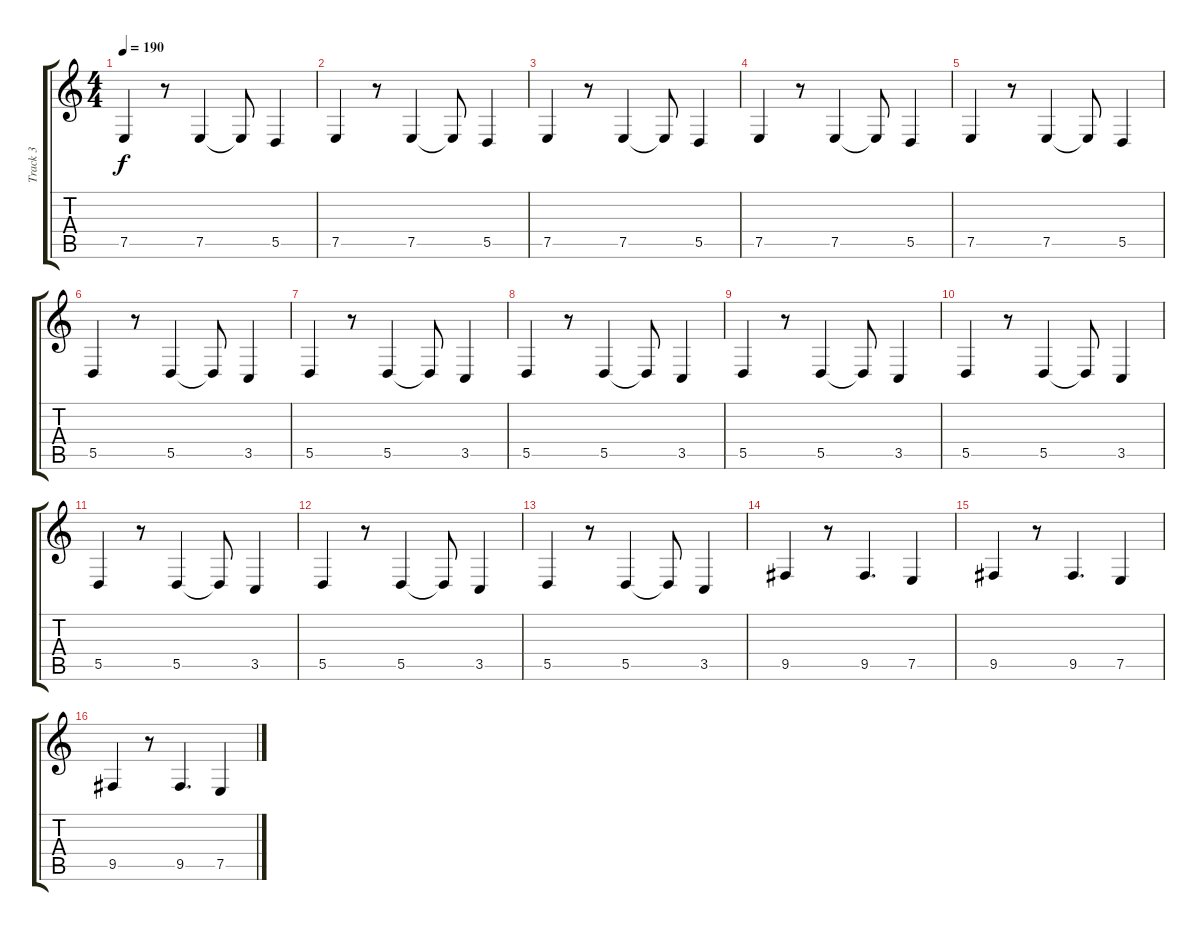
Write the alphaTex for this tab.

\track ("Track 3" "Track 3") {instrument choiraahs}
\staff {score tabs}
\tuning (E4 B3 G3 D3 A2 E2) {hide}
\ts (4 4)
\tempo 190
\clef g2
\ks c
7.5.4{dy f} r.8 7.5.4 7.5{t}.8 5.5.4 |
7.5.4 r.8 7.5.4 7.5{t}.8 5.5.4 |
7.5.4 r.8 7.5.4 7.5{t}.8 5.5.4 |
7.5.4 r.8 7.5.4 7.5{t}.8 5.5.4 |
7.5.4 r.8 7.5.4 7.5{t}.8 5.5.4 |
5.5.4 r.8 5.5.4 5.5{t}.8 3.5.4 |
5.5.4 r.8 5.5.4 5.5{t}.8 3.5.4 |
5.5.4 r.8 5.5.4 5.5{t}.8 3.5.4 |
5.5.4 r.8 5.5.4 5.5{t}.8 3.5.4 |
5.5.4 r.8 5.5.4 5.5{t}.8 3.5.4 |
5.5.4 r.8 5.5.4 5.5{t}.8 3.5.4 |
5.5.4 r.8 5.5.4 5.5{t}.8 3.5.4 |
5.5.4 r.8 5.5.4 5.5{t}.8 3.5.4 |
9.5.4 r.8 9.5.4{d} 7.5.4 |
9.5.4 r.8 9.5.4{d} 7.5.4 |
9.5.4 r.8 9.5.4{d} 7.5.4
